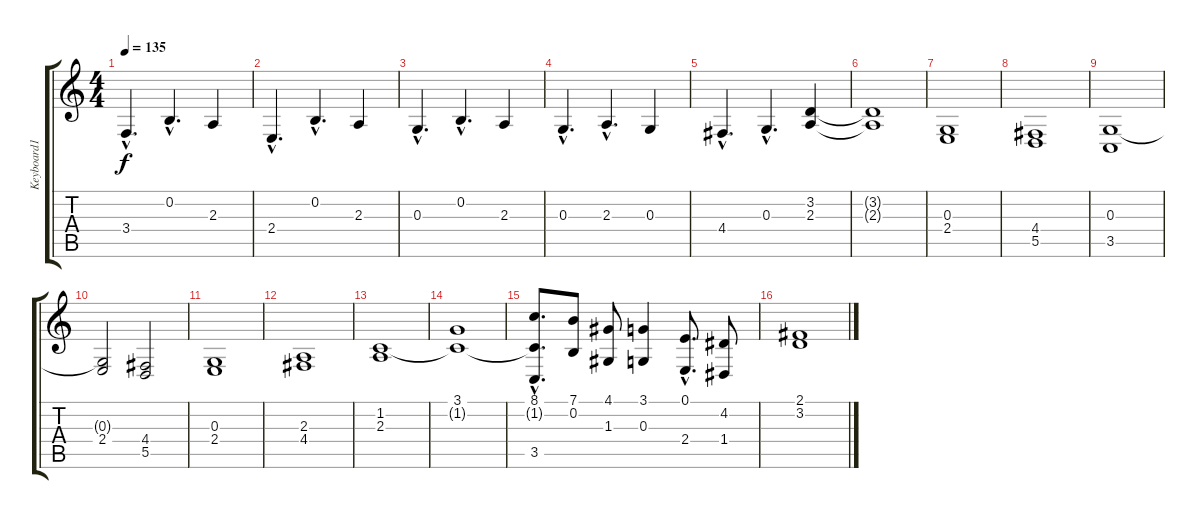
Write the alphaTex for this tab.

\track ("Keyboard1" "Keyboard1") {instrument brightacousticpiano}
\staff {score tabs}
\tuning (E4 B3 G3 D3 A2 E2) {hide}
\ts (4 4)
\tempo 135
\clef g2
\ks c
3.4{hac}.4{d dy f} 0.2{hac}.4{d} 2.3.4 |
2.4{hac}.4{d} 0.2{hac}.4{d} 2.3.4 |
0.3{hac}.4{d} 0.2{hac}.4{d} 2.3.4 |
0.3{hac}.4{d} 2.3{hac}.4{d} 0.3.4 |
4.4{hac}.4{d} 0.3{hac}.4{d} (3.2 2.3).4 |
(3.2{t} 2.3{t}).1 |
(0.3 2.4).1 |
(4.4 5.5).1 |
(0.3 3.5).1 |
(0.3{t} 2.4).2 (4.4 5.5).2 |
(0.3 2.4).1 |
(2.3 4.4).1 |
(1.2 2.3).1 |
(3.1 1.2{t}).1 |
(8.1{hac} 1.2{hac t} 3.5{hac}).8{d} (7.1 0.2).8 (4.1 1.3).8 (3.1 0.3).4 (0.1{hac} 2.4{hac}).8{d} (4.2 1.4).8 |
(2.1 3.2).1
